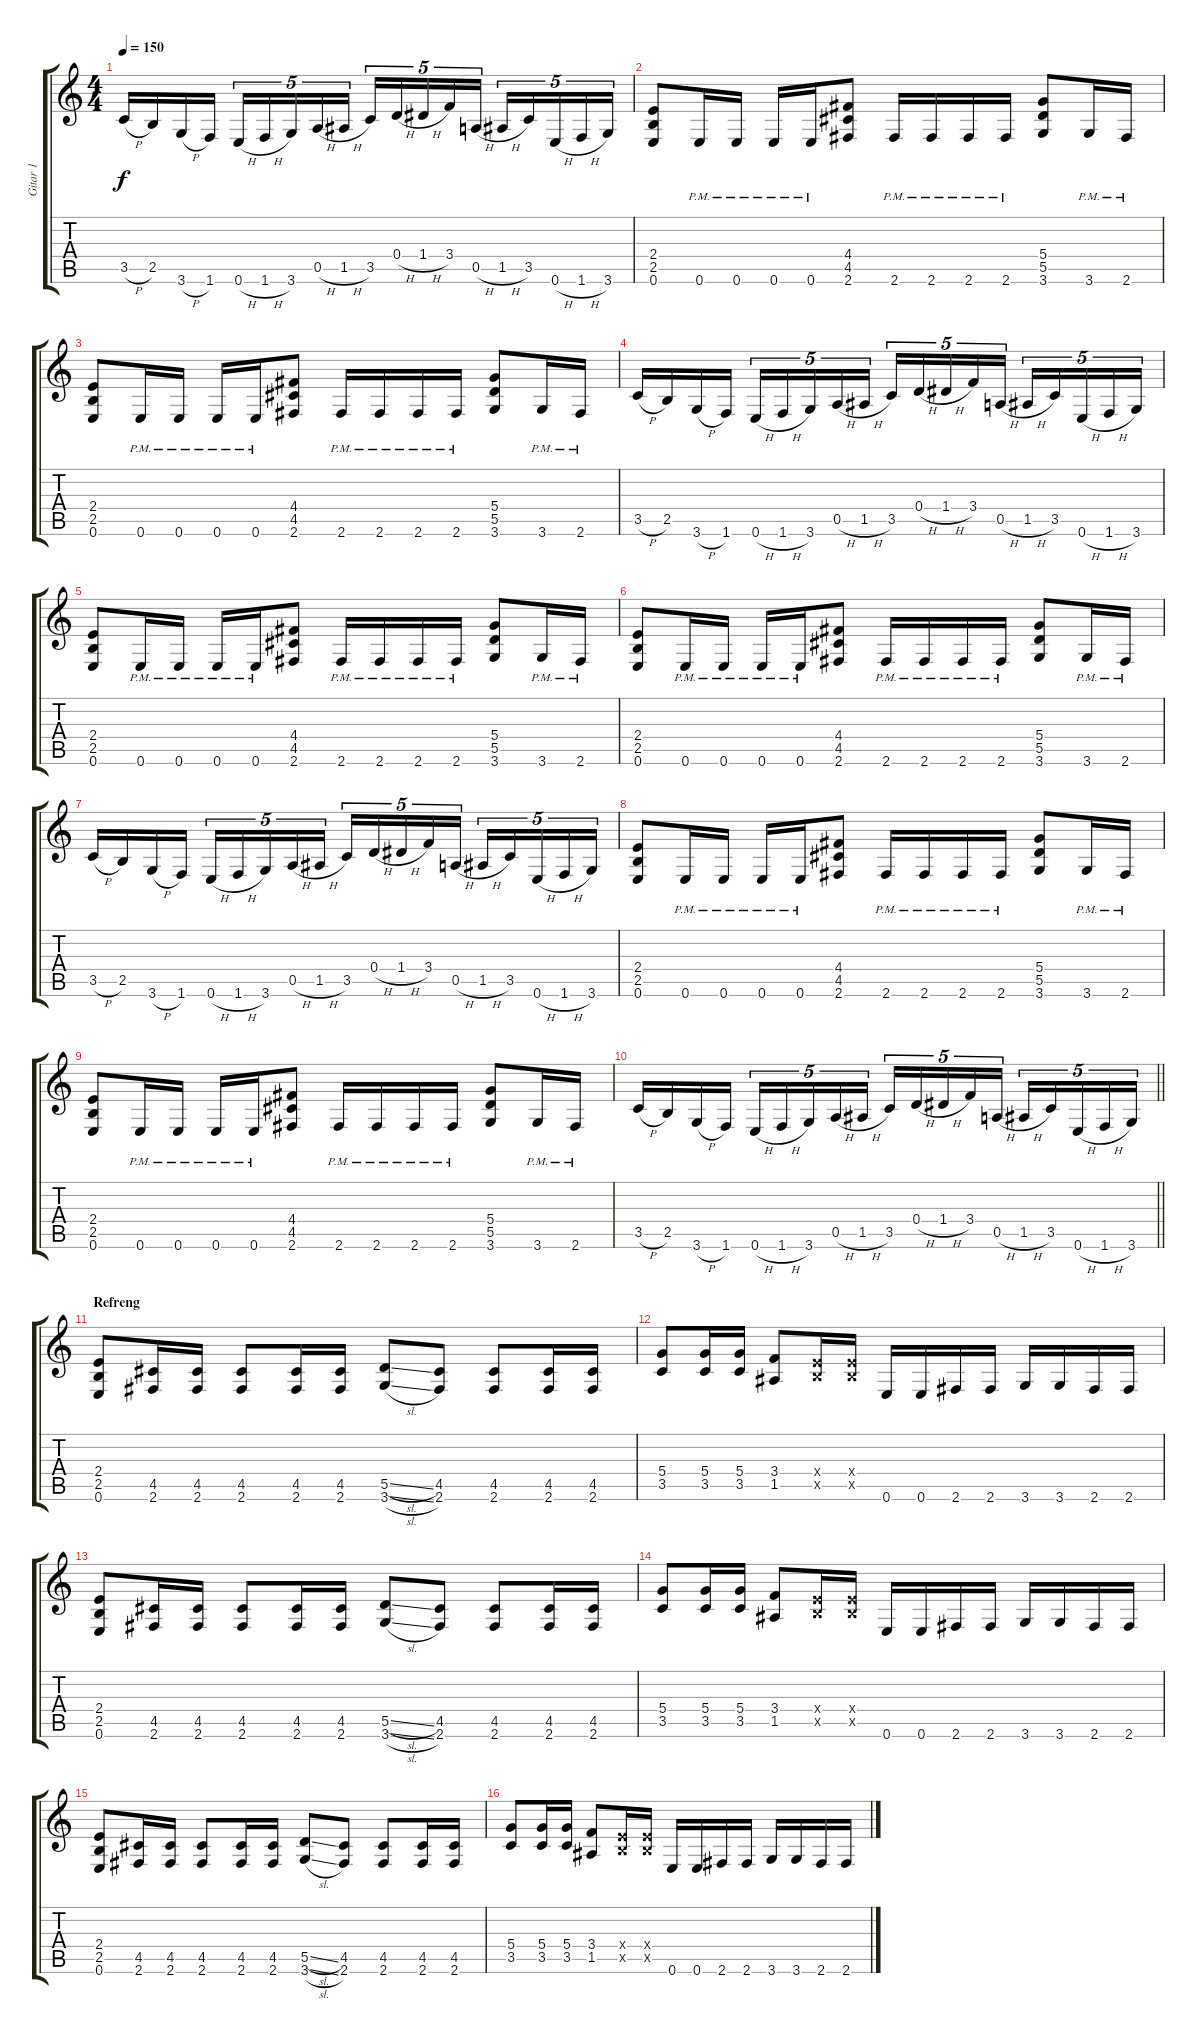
\track ("Gitar 1" "Gitar 1") {instrument overdrivenguitar}
\staff {score tabs}
\tuning (E4 B3 G3 D3 A2 E2) {hide}
\ts (4 4)
\tempo 150
\clef g2
\ks c
3.5{h}.16{dy f} 2.5.16 3.6{h}.16 1.6.16 0.6{h}.16{tu (5 4)} 1.6{h}.16{tu (5 4)} 3.6.16{tu (5 4)} 0.5{h}.16{tu (5 4)} 1.5{h}.16{tu (5 4)} 3.5.16{tu (5 4)} 0.4{h}.16{tu (5 4)} 1.4{h}.16{tu (5 4)} 3.4.16{tu (5 4)} 0.5{h}.16{tu (5 4)} 1.5{h}.16{tu (5 4)} 3.5.16{tu (5 4)} 0.6{h}.16{tu (5 4)} 1.6{h}.16{tu (5 4)} 3.6.16{tu (5 4)} |
(2.4 2.5 0.6).8 0.6{pm}.16 0.6{pm}.16 0.6{pm}.16 0.6{pm}.16 (4.4 4.5 2.6).8 2.6{pm}.16 2.6{pm}.16 2.6{pm}.16 2.6{pm}.16 (5.4 5.5 3.6).8 3.6{pm}.16 2.6{pm}.16 |
(2.4 2.5 0.6).8 0.6{pm}.16 0.6{pm}.16 0.6{pm}.16 0.6{pm}.16 (4.4 4.5 2.6).8 2.6{pm}.16 2.6{pm}.16 2.6{pm}.16 2.6{pm}.16 (5.4 5.5 3.6).8 3.6{pm}.16 2.6{pm}.16 |
3.5{h}.16 2.5.16 3.6{h}.16 1.6.16 0.6{h}.16{tu (5 4)} 1.6{h}.16{tu (5 4)} 3.6.16{tu (5 4)} 0.5{h}.16{tu (5 4)} 1.5{h}.16{tu (5 4)} 3.5.16{tu (5 4)} 0.4{h}.16{tu (5 4)} 1.4{h}.16{tu (5 4)} 3.4.16{tu (5 4)} 0.5{h}.16{tu (5 4)} 1.5{h}.16{tu (5 4)} 3.5.16{tu (5 4)} 0.6{h}.16{tu (5 4)} 1.6{h}.16{tu (5 4)} 3.6.16{tu (5 4)} |
(2.4 2.5 0.6).8 0.6{pm}.16 0.6{pm}.16 0.6{pm}.16 0.6{pm}.16 (4.4 4.5 2.6).8 2.6{pm}.16 2.6{pm}.16 2.6{pm}.16 2.6{pm}.16 (5.4 5.5 3.6).8 3.6{pm}.16 2.6{pm}.16 |
(2.4 2.5 0.6).8 0.6{pm}.16 0.6{pm}.16 0.6{pm}.16 0.6{pm}.16 (4.4 4.5 2.6).8 2.6{pm}.16 2.6{pm}.16 2.6{pm}.16 2.6{pm}.16 (5.4 5.5 3.6).8 3.6{pm}.16 2.6{pm}.16 |
3.5{h}.16 2.5.16 3.6{h}.16 1.6.16 0.6{h}.16{tu (5 4)} 1.6{h}.16{tu (5 4)} 3.6.16{tu (5 4)} 0.5{h}.16{tu (5 4)} 1.5{h}.16{tu (5 4)} 3.5.16{tu (5 4)} 0.4{h}.16{tu (5 4)} 1.4{h}.16{tu (5 4)} 3.4.16{tu (5 4)} 0.5{h}.16{tu (5 4)} 1.5{h}.16{tu (5 4)} 3.5.16{tu (5 4)} 0.6{h}.16{tu (5 4)} 1.6{h}.16{tu (5 4)} 3.6.16{tu (5 4)} |
(2.4 2.5 0.6).8 0.6{pm}.16 0.6{pm}.16 0.6{pm}.16 0.6{pm}.16 (4.4 4.5 2.6).8 2.6{pm}.16 2.6{pm}.16 2.6{pm}.16 2.6{pm}.16 (5.4 5.5 3.6).8 3.6{pm}.16 2.6{pm}.16 |
(2.4 2.5 0.6).8 0.6{pm}.16 0.6{pm}.16 0.6{pm}.16 0.6{pm}.16 (4.4 4.5 2.6).8 2.6{pm}.16 2.6{pm}.16 2.6{pm}.16 2.6{pm}.16 (5.4 5.5 3.6).8 3.6{pm}.16 2.6{pm}.16 |
\barLineRight lightlight
3.5{h}.16 2.5.16 3.6{h}.16 1.6.16 0.6{h}.16{tu (5 4)} 1.6{h}.16{tu (5 4)} 3.6.16{tu (5 4)} 0.5{h}.16{tu (5 4)} 1.5{h}.16{tu (5 4)} 3.5.16{tu (5 4)} 0.4{h}.16{tu (5 4)} 1.4{h}.16{tu (5 4)} 3.4.16{tu (5 4)} 0.5{h}.16{tu (5 4)} 1.5{h}.16{tu (5 4)} 3.5.16{tu (5 4)} 0.6{h}.16{tu (5 4)} 1.6{h}.16{tu (5 4)} 3.6.16{tu (5 4)} |
\section ("" "Refreng")
(2.4 2.5 0.6).8 (4.5 2.6).16 (4.5 2.6).16 (4.5 2.6).8 (4.5 2.6).16 (4.5 2.6).16 (5.5{sl} 3.6{sl}).8 (4.5 2.6).8 (4.5 2.6).8 (4.5 2.6).16 (4.5 2.6).16 |
(5.4 3.5).8 (5.4 3.5).16 (5.4 3.5).16 (3.4 1.5).8 (2.4{x} 2.5{x}).16 (2.4{x} 2.5{x}).16 0.6.16 0.6.16 2.6.16 2.6.16 3.6.16 3.6.16 2.6.16 2.6.16 |
(2.4 2.5 0.6).8 (4.5 2.6).16 (4.5 2.6).16 (4.5 2.6).8 (4.5 2.6).16 (4.5 2.6).16 (5.5{sl} 3.6{sl}).8 (4.5 2.6).8 (4.5 2.6).8 (4.5 2.6).16 (4.5 2.6).16 |
(5.4 3.5).8 (5.4 3.5).16 (5.4 3.5).16 (3.4 1.5).8 (2.4{x} 2.5{x}).16 (2.4{x} 2.5{x}).16 0.6.16 0.6.16 2.6.16 2.6.16 3.6.16 3.6.16 2.6.16 2.6.16 |
(2.4 2.5 0.6).8 (4.5 2.6).16 (4.5 2.6).16 (4.5 2.6).8 (4.5 2.6).16 (4.5 2.6).16 (5.5{sl} 3.6{sl}).8 (4.5 2.6).8 (4.5 2.6).8 (4.5 2.6).16 (4.5 2.6).16 |
(5.4 3.5).8 (5.4 3.5).16 (5.4 3.5).16 (3.4 1.5).8 (2.4{x} 2.5{x}).16 (2.4{x} 2.5{x}).16 0.6.16 0.6.16 2.6.16 2.6.16 3.6.16 3.6.16 2.6.16 2.6.16
